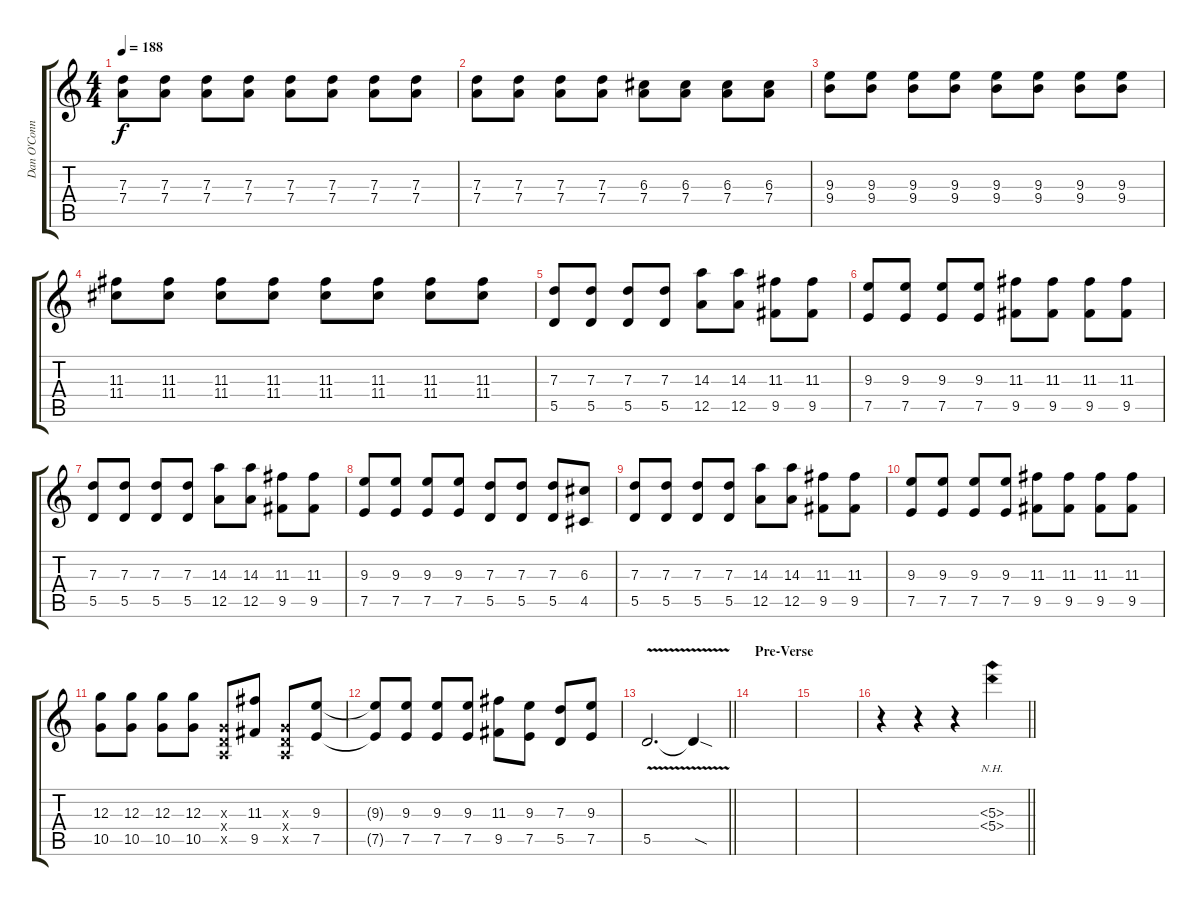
\track ("Dan O'Connor" "Dan O'Conn") {instrument distortionguitar}
\staff {score tabs}
\tuning (E4 B3 G3 D3 A2 D2) {hide}
\ts (4 4)
\tempo 188
\clef g2
\ks c
(7.3 7.4).8{dy f} (7.3 7.4).8 (7.3 7.4).8 (7.3 7.4).8 (7.3 7.4).8 (7.3 7.4).8 (7.3 7.4).8 (7.3 7.4).8 |
(7.3 7.4).8 (7.3 7.4).8 (7.3 7.4).8 (7.3 7.4).8 (6.3 7.4).8 (6.3 7.4).8 (6.3 7.4).8 (6.3 7.4).8 |
(9.3 9.4).8 (9.3 9.4).8 (9.3 9.4).8 (9.3 9.4).8 (9.3 9.4).8 (9.3 9.4).8 (9.3 9.4).8 (9.3 9.4).8 |
(11.3 11.4).8 (11.3 11.4).8 (11.3 11.4).8 (11.3 11.4).8 (11.3 11.4).8 (11.3 11.4).8 (11.3 11.4).8 (11.3 11.4).8 |
(7.3 5.5).8 (7.3 5.5).8 (7.3 5.5).8 (7.3 5.5).8 (14.3 12.5).8 (14.3 12.5).8 (11.3 9.5).8 (11.3 9.5).8 |
(9.3 7.5).8 (9.3 7.5).8 (9.3 7.5).8 (9.3 7.5).8 (11.3 9.5).8 (11.3 9.5).8 (11.3 9.5).8 (11.3 9.5).8 |
(7.3 5.5).8 (7.3 5.5).8 (7.3 5.5).8 (7.3 5.5).8 (14.3 12.5).8 (14.3 12.5).8 (11.3 9.5).8 (11.3 9.5).8 |
(9.3 7.5).8 (9.3 7.5).8 (9.3 7.5).8 (9.3 7.5).8 (7.3 5.5).8 (7.3 5.5).8 (7.3 5.5).8 (6.3 4.5).8 |
(7.3 5.5).8 (7.3 5.5).8 (7.3 5.5).8 (7.3 5.5).8 (14.3 12.5).8 (14.3 12.5).8 (11.3 9.5).8 (11.3 9.5).8 |
(9.3 7.5).8 (9.3 7.5).8 (9.3 7.5).8 (9.3 7.5).8 (11.3 9.5).8 (11.3 9.5).8 (11.3 9.5).8 (11.3 9.5).8 |
(12.3 10.5).8 (12.3 10.5).8 (12.3 10.5).8 (12.3 10.5).8 (0.3{x} 0.4{x} 0.5{x}).8 (11.3 9.5).8 (0.3{x} 0.4{x} 0.5{x}).8 (9.3 7.5).8 |
(9.3{t} 7.5{t}).8 (9.3 7.5).8 (9.3 7.5).8 (9.3 7.5).8 (11.3 9.5).8 (9.3 7.5).8 (7.3 5.5).8 (9.3 7.5).8 |
\barLineRight lightlight
5.5{v}.2{d} 5.5{sod t}.4 |
\section ("" "Pre-Verse")
|
|
\barLineRight lightlight
r.4 r.4 r.4 (5.3{nh} 5.4{nh}).4
